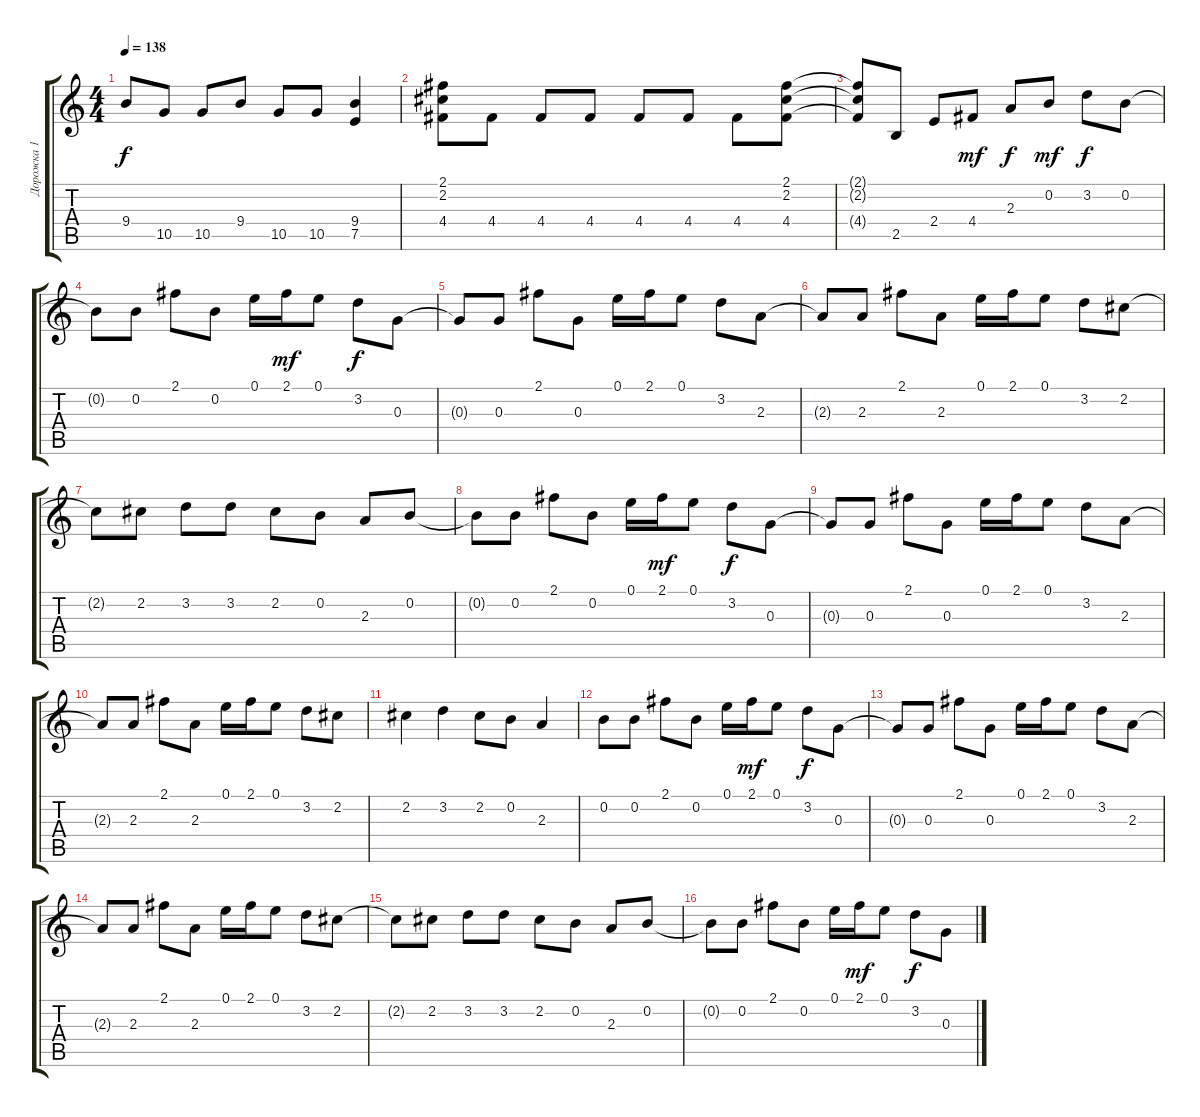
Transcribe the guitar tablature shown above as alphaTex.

\track ("Дорожка 1" "Дорожка 1") {instrument distortionguitar}
\staff {score tabs}
\tuning (E4 B3 G3 D3 A2 E2) {hide}
\ts (4 4)
\tempo 138
\clef g2
\ks c
9.4.8{dy f} 10.5.8 10.5.8 9.4.8 10.5.8 10.5.8 (9.4 7.5).4 |
(2.1 2.2 4.4).8 4.4.8 4.4.8 4.4.8 4.4.8 4.4.8 4.4.8 (2.1 2.2 4.4).8 |
(2.1{t} 2.2{t} 4.4{t}).8 2.5.8 2.4.8 4.4.8{dy mf} 2.3.8{dy f} 0.2.8{dy mf} 3.2.8{dy f} 0.2.8 |
0.2{t}.8 0.2.8 2.1.8 0.2.8 0.1.16 2.1.16{dy mf} 0.1.8 3.2.8{dy f} 0.3.8 |
0.3{t}.8 0.3.8 2.1.8 0.3.8 0.1.16 2.1.16 0.1.8 3.2.8 2.3.8 |
2.3{t}.8 2.3.8 2.1.8 2.3.8 0.1.16 2.1.16 0.1.8 3.2.8 2.2.8 |
2.2{t}.8 2.2.8 3.2.8 3.2.8 2.2.8 0.2.8 2.3.8 0.2.8 |
0.2{t}.8 0.2.8 2.1.8 0.2.8 0.1.16 2.1.16{dy mf} 0.1.8 3.2.8{dy f} 0.3.8 |
0.3{t}.8 0.3.8 2.1.8 0.3.8 0.1.16 2.1.16 0.1.8 3.2.8 2.3.8 |
2.3{t}.8 2.3.8 2.1.8 2.3.8 0.1.16 2.1.16 0.1.8 3.2.8 2.2.8 |
2.2.4 3.2.4 2.2.8 0.2.8 2.3.4 |
0.2.8 0.2.8 2.1.8 0.2.8 0.1.16 2.1.16{dy mf} 0.1.8 3.2.8{dy f} 0.3.8 |
0.3{t}.8 0.3.8 2.1.8 0.3.8 0.1.16 2.1.16 0.1.8 3.2.8 2.3.8 |
2.3{t}.8 2.3.8 2.1.8 2.3.8 0.1.16 2.1.16 0.1.8 3.2.8 2.2.8 |
2.2{t}.8 2.2.8 3.2.8 3.2.8 2.2.8 0.2.8 2.3.8 0.2.8 |
0.2{t}.8 0.2.8 2.1.8 0.2.8 0.1.16 2.1.16{dy mf} 0.1.8 3.2.8{dy f} 0.3.8
